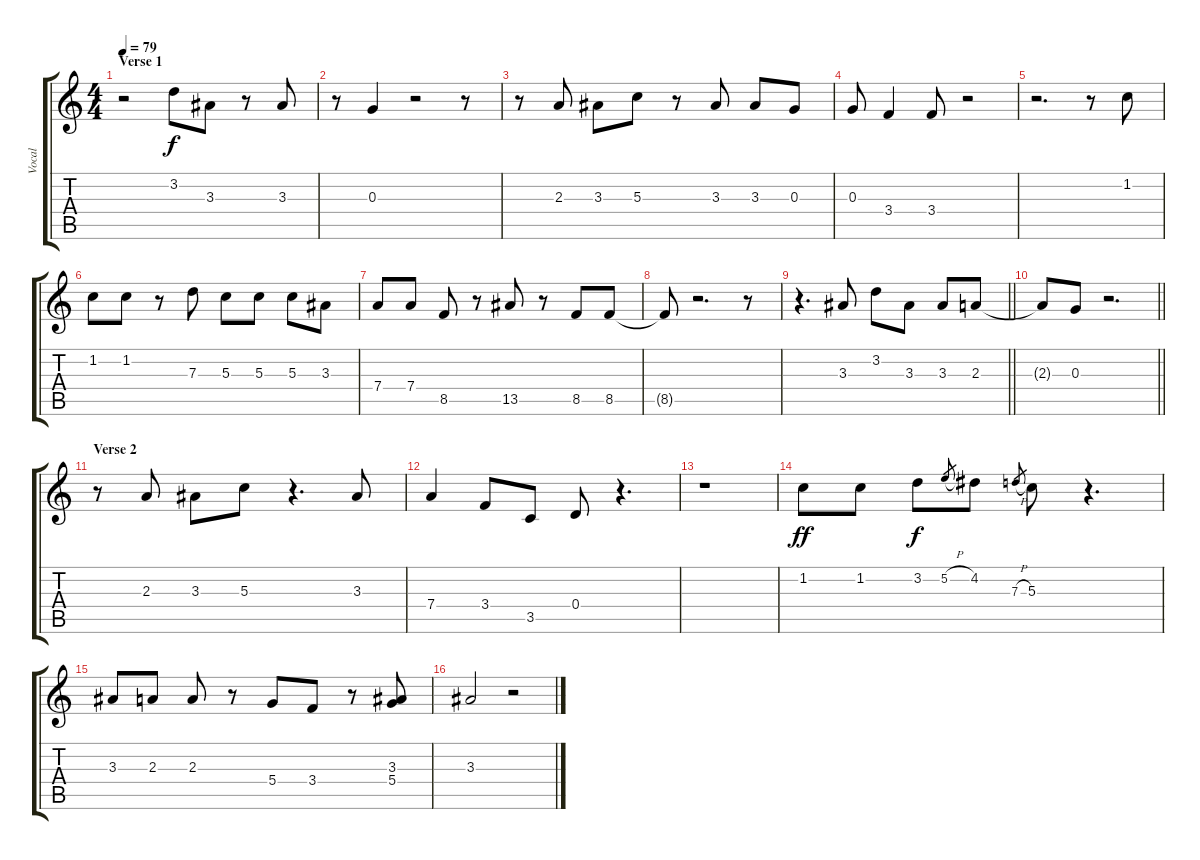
\track ("Vocal" "Vocal") {instrument contrabass}
\staff {score tabs}
\tuning (E4 B3 G3 D3 A2 E2) {hide}
\ts (4 4)
\section ("" "Verse 1")
\tempo 79
\clef g2
\ks c
r.2{dy f instrument contrabass} 3.2.8 3.3.8 r.8 3.3.8 |
r.8 0.3.4 r.2 r.8 |
r.8 2.3.8 3.3.8 5.3.8 r.8 3.3.8 3.3.8 0.3.8 |
0.3.8 3.4.4 3.4.8 r.2 |
r.2{d} r.8 1.2.8 |
1.2.8 1.2.8 r.8 7.3.8 5.3.8 5.3.8 5.3.8 3.3.8 |
7.4.8 7.4.8 8.5.8 r.8 13.5.8 r.8 8.5.8 8.5.8 |
8.5{t}.8 r.2{d} r.8 |
\barLineRight lightlight
r.4{d} 3.3.8 3.2.8 3.3.8 3.3.8 2.3.8 |
\barLineRight lightlight
2.3{t}.8 0.3.8 r.2{d} |
\section ("" "Verse 2")
r.8 2.3.8 3.3.8 5.3.8 r.4{d} 3.3.8 |
7.4.4 3.4.8 3.5.8 0.4.8 r.4{d} |
r.1 |
1.2.8{dy ff} 1.2.8 3.2.8{dy f} 5.2{h}.8{gr} 4.2.8 7.3{h}.8{gr} 5.3.8 r.4{d} |
3.3.8 2.3.8 2.3.8 r.8 5.4.8 3.4.8 r.8 (3.3 5.4).8 |
3.3.2 r.2
